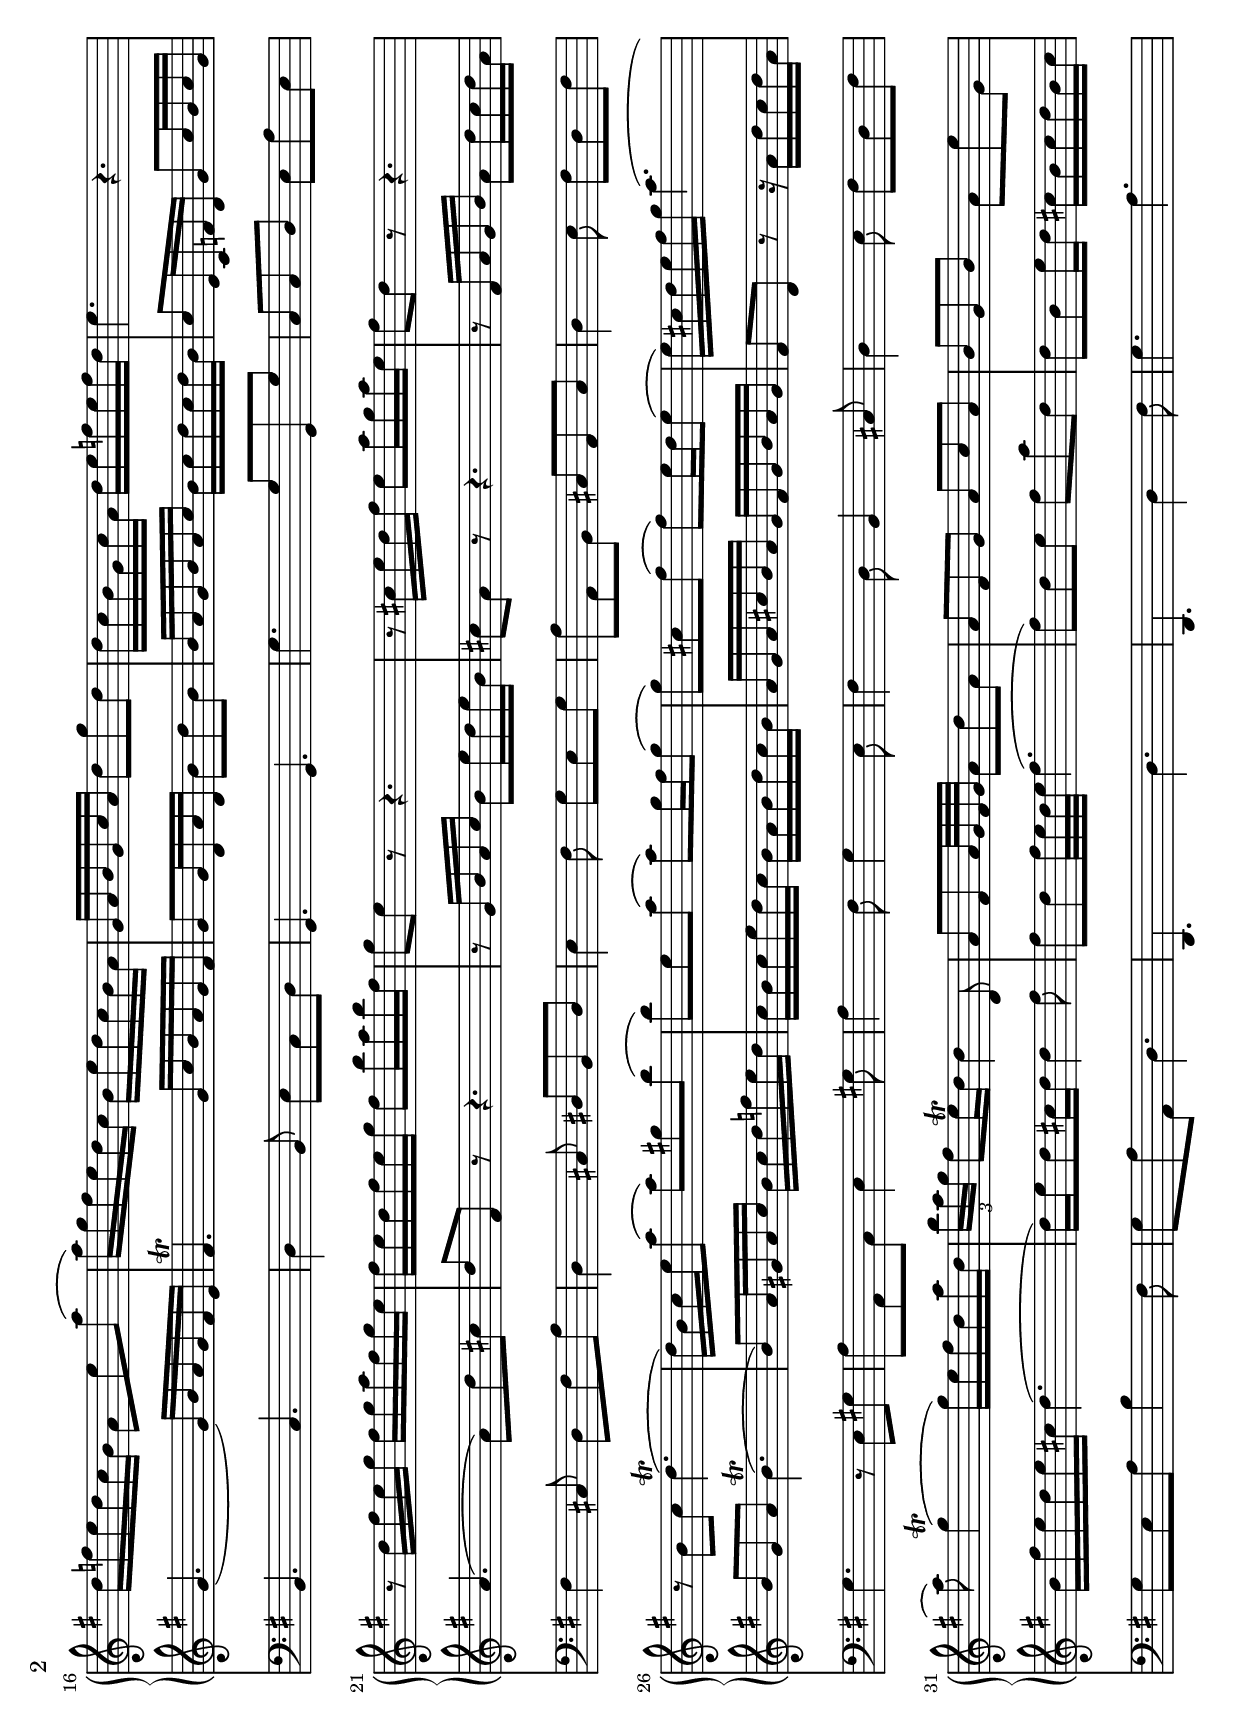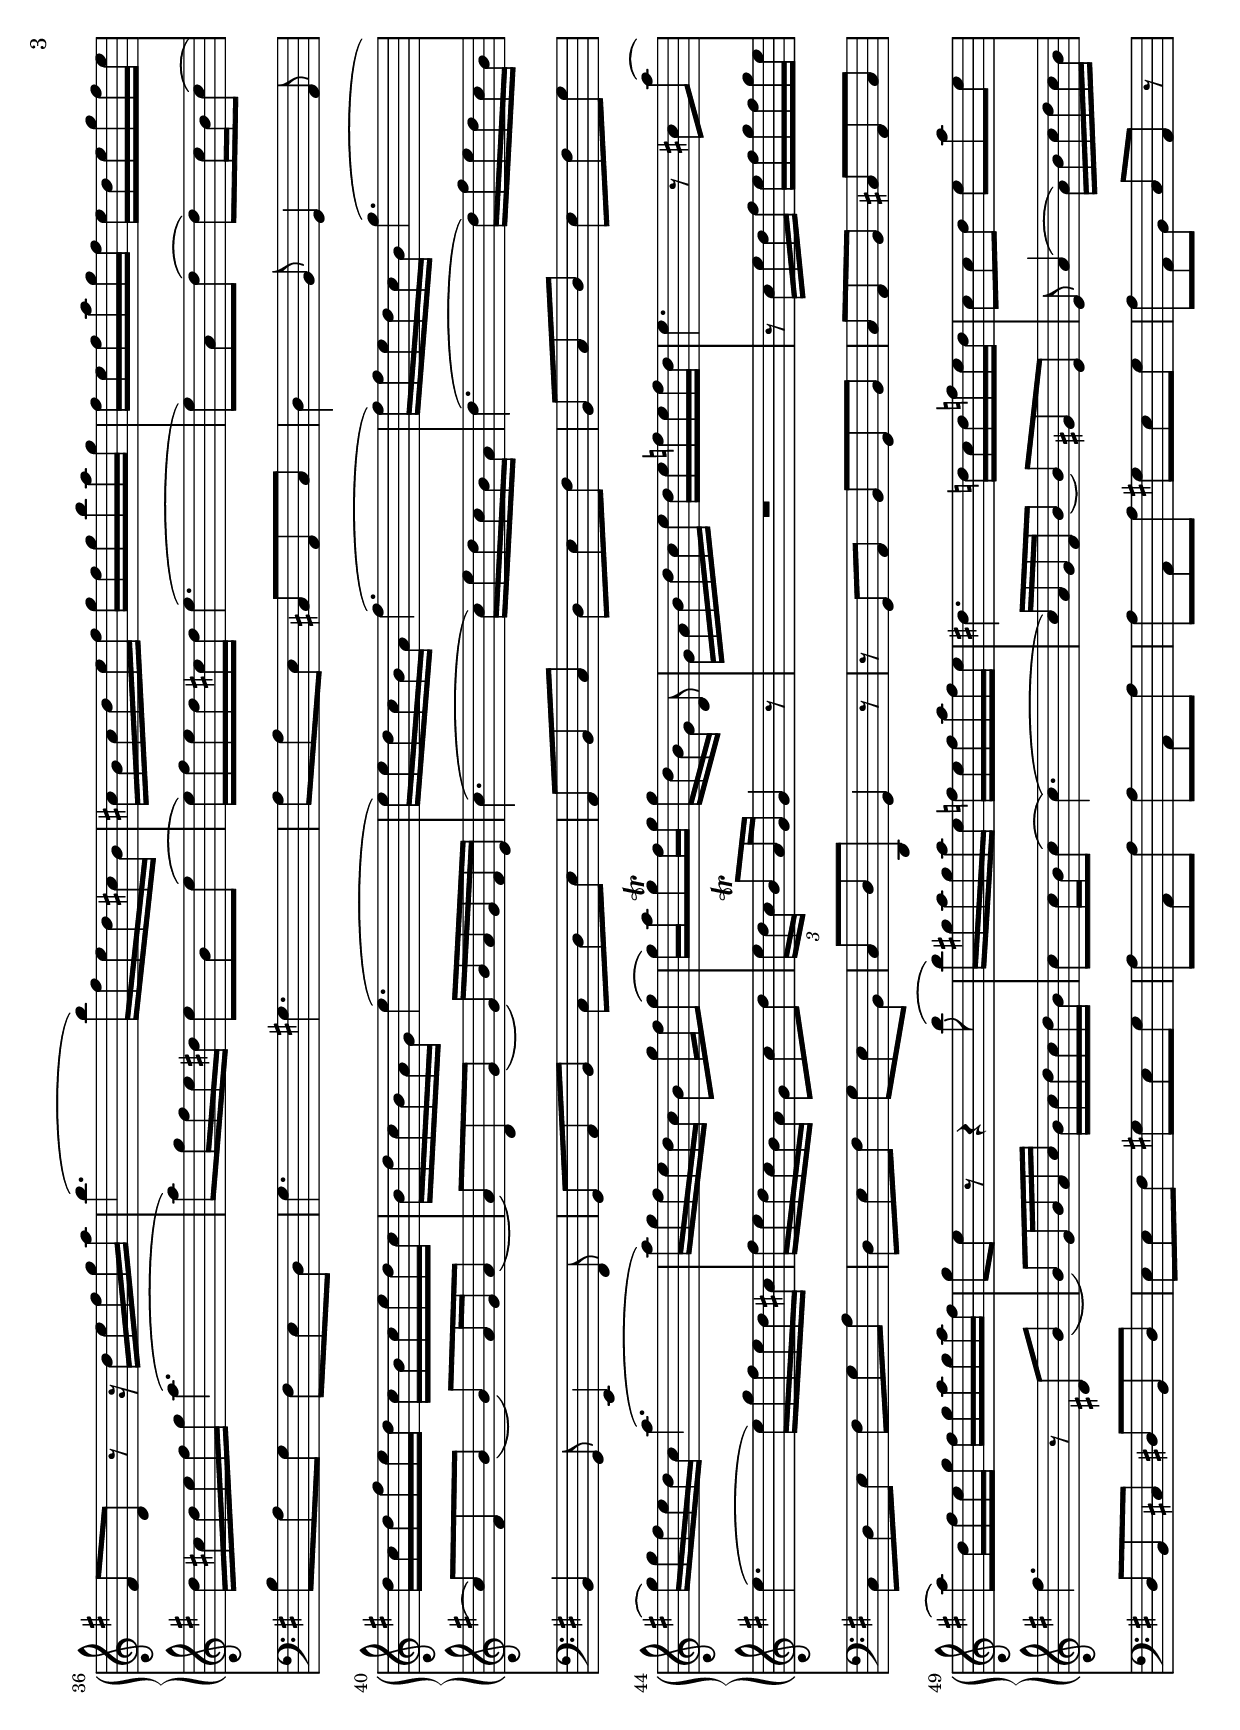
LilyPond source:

\version "2.6.0"

#(set-default-paper-size "a4" 'landscape)

\header {
 title = "Lobt Gott, ihr Christen, allzugleich"
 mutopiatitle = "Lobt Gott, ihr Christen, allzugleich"
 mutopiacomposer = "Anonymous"
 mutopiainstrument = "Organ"
 date = "18th C."
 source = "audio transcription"
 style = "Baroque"
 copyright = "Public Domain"
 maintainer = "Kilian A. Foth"
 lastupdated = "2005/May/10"
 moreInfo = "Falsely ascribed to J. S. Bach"
 
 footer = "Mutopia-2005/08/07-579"
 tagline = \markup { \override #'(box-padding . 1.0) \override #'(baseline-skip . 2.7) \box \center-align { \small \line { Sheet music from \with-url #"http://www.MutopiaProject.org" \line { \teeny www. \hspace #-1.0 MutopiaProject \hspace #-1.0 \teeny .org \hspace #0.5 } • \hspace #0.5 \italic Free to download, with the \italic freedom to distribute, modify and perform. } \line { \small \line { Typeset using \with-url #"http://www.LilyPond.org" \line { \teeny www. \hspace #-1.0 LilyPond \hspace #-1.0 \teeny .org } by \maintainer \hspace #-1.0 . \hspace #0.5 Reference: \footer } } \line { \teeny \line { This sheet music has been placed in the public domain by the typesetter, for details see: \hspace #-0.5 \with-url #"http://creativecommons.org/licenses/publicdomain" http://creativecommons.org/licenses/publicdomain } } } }
}



% Sopran
S = \relative c'' {
  \partial 8 g8|
  d'b d32c b c d8g d|
d b c d f d|
e c e d a'c,|
b a b b g'16fis g b,|
c8a b c fis16 e fis8|
g16fis e fis e d cis b cis d b cis|
d4.(d16)e d b c a|
b8e,e'(e16)fis e cis d b|
gis8 d'4(d16) f e d c b|
c4.(c16)e d c b a|
fis'8g a(a16)d,e fis g8(|
g16)fis e fis g e fis4.\trill|
g8b16g a fis g4.(|
g16)a g fis g e fis g a g a fis|
g4.(g16)e fis g a fis|
d f e d c b a8 e'a(|
a16)g fis e d c b e d c b a|
g a b g c a d8 g d|
d16 c b g c a d e f e f d|
e4. r|
r8d16 fis e g fis g a fis g e|
fis e d fis e g fis8b16a b fis|
g8 e r r4.|
r8cis16e d fis e8 a16 g a e|
fis8 d r r4.|
r8 b c d4.\trill(|
d16)b c e a8(a)gis b(|
b)e,a(a)g16fis g8(|
g)cis,fis(fis)e16d e8(|
e16)cis d e fis g a4.(|
a8)g4\trill(g16)e fis d a'd,|
\times 2/3 {b'16[a g]} fis8 e16\trill d d4 d,8|
a'fis a32g fis g a8d a|
a fis g a c a|
b g b a e'g,|
fis d r r16 d'e fis g a|
b4.(b16)fis e d cis b|
cis b cis d e fis g fis g b a g|
fis e fis a g fis e d e g fis e|
d c d fis e d c b c e d c|
b d c b a g e'4.(|
e16)e d c b a fis'4.(|
fis16) fis e d c b g'4.(|
g16) g fis e d c a'4.(|
a16) g fis e d c b8g'16fis g8(|
g16)a g8\trill fis16g g[d b g] d8|
g16 a b d c e d e f e f d|
e4. r8 cis8a'(|
a8)d,16fis e g fis g a g a fis|
g8 e r r4 b'8(|
b16)gis a gis a e f e f a f e|
dis4. d16c d f e d|
c8c d e a e|
e c d e a16g a e|
f8 d f e b' d,|
c16b c e d f e8 a gis|
a4.(a16) c b a gis fis|
gis4b8a16c b a gis b|
a8 a cis,d16cis d fis e g|
fis8 d r r4fis8(|
fis)b dis,e16dis e g fis a|
g8e r r4.|
r4. r16 d fis g a d,|
b'g e g e d cis4 e8(|
e16)g fis e d cis d e d c b a|
b8 g'16fis g b,b8[a] \times 2/3 {a16 b c}|
c8\trill[b]\times 2/3{d16 e f} f8 \times 2/3{e16[d c]} \times 2/3{b[a g]}|
fis'8 g r16 c, b8c a|
g b16g c a d b e c f d|
e d e c'e,c d c d b'd,b|
c16b c a'c,a b4g8|
d'b d32c b c d8g d|
d b d32c b c d16e f e f d|
e8 c e fis a c,|
b16 g a fis g8r g'16fis g b,|
a8fis16a g b a8d a|
a fis16a g b a8 d c|
b16 a b cis d cis d e fis d e fis|
g4.(g16)a g fis e d|
cis4.(cis16)d e g fis e|
d cis d fis e g fis8 b16 a b fis|
g a g fis g8(g16)e a g fis e|
fis e fis d e fis g4.(|
g16)a g fis g e fis4.|
g8b,16d c e d8g d|
d b16d c e d e f d f d|
e8c e fis a c,|
c(b4) r4\bar"|."

}

% Alt
A = \relative c' {
\partial 8 r8|
R2.*2|

r4.r4d8|
g fis g g b g|
a fis g a c a|
b g b a e'g,|
fis16g fis e fis d e8a,a'(|
a16)b a fis g e fis8b,b'(|
b16)c b a gis fis e8b'e(|
e16)d c b a gis a4.(|
a16)e'd c b a b a g a b cis|
d8c16b c8(c16)b a b c a|
b g d' b c a b c b a b g|
a4.(a16)b c e d c|
b a b d cis e a,8 a d,|
g4.(g16)b a g fis e|
fis4.\trill g16c b a g fis|
g8g16d a'd,b'8d b|
b16a g b a c b c d c d b|
c8e,16c f d g8c16b c g|
a4.(a8)d cis|
d fis,r r4.|
r8g16b a c b8e16d e b|
cis8a r r4.|
r8fis16a g b a8 d16c d a|
b8 g a b4.\trill(|
b8)a16gis a c b c d f e d|
c b c e d c b a b d c b|
a g a cis b a g fis g b a g|
fis8d r r16a' d c d a|
b fis'e d e cis d4.(
d16)e d8cis16d d4fis8|
fis d fis32e d e fis4.(|
fis8)d e fis a d,|
d b e16d cis b cis d b cis|
d cis d e fis g a4.(|
a8)g16fis e dis e8b e(|
e16) fis e d cis d e4.(|
e8)a,d(d)c16b c8(|
c)fis,b(b)a16g a8(|
a)d,g(g16)b a g fis e|
c'4.(c16)e d c b a|
d4.(d16)fis e d c b|
e4.(e16)g fis e d cis|
fis e d c b a g8c d|
\times 2/3{e16[d c]}b8\trill a16g g4r8|
R2.|
r8c16e d fis e fis g fis g e|
fis4. r8dis,b'(|
b8)g16b a c b c d c d b|
c8c16b c8(c4.)(|
c16) a g fis b8(b)gis e|
e a4(a16)b c d c b|
c8 a r r4a8|
a d16 c b a gis fis gis a fis gis|
a4.(a16)b c e d f|
e8d16c b a b4.(|
b16)f' e d e b c e d c b d|
c8cis e a,4a8|
a fis' a, b16 a b d cis e|
d8 dis fis b,8 g b|
b e b cis16 b cis e d fis|
e8a16 g a e fis8 a,d(|
d)b e(e16)b a g a e|
fis b a g fis e fis8 a d(|
d)b16 a b g g8fis \times 2/3{fis16[g a]}|
a8\trill [g]  \times 2/3{b16[c d]}d8 \times 2/3{c16[b a]}\times 2/3{g[fis e]}|
d4r16g g8a fis|
g g16 b a c b g c a d b|
c b c e c a b a b d b g|
a g a c a fis g4r8|
b g16 d a'd,b'a b g c a|
b8 g16 d a'd,b'c d c d b|
c d e d c b a g fis g a fis|
g b c a b8r b16a b g|
fis8d16fis e g fis g fis d e fis|
fis8d16fis e g fis g fis d e fis|
g4.fis16 g a fis g a|
d,8d'16c d b e,8 fis g(|
g16)a g fis e d e8a16b cis8|
fis,b4a8fis fis'(|
fis)e16d e8 a,4.(|
a8)d c b16 c b a b g|
a4.(a16)e'd c d a|
b8g16b a c b a b c b a|
b8g16b a c b c d c d b|
c d e d c b a g fis g a fis|
fis8(g4)r4
}

% Baß
B = \relative c' {
r8|
g4.fis|
g b,|
c fis,|
g g'|
fis d|
g a|
d,a|
e b'|
e gis,|
a8a'e c a c|
d e fis g fis e|
d4.d,|
g r4g8|
d'd,d'd4d8|e4.d4c8|
b4.c4.|
d4b8 e c d|
g,4.g|
g'g8g,g'|
c,c d e a e|
fis4 cis8d fis a|
d,4cis8dis b dis|
e4fis8g e g|
a a,b cis a cis|
d4e8 fis d fis|
g4.r8e gis|
a a,c e4gis8|
a4fis8g4e8|
fis4d8b4cis8|
d4e8fis d fis|
g e a b4fis8|
g a a,d4.|
d,d'|
d,d'4fis8|
g4.a|
b8 a g fis e d|
g4.gis|
a8 a e cis a cis|
d4b8g4a8|
b4g8e4fis8|
g a b c d e|
a,b c d e fis|
b,c d e fis g|
c,d e fis g a|
d,e fis g e b|
c d d,g4r8|
r8g a b g b|
c a b cis a cis|
d b cis dis b dis|
e e fis gis e gis|
a a,a'a a,a'|
a a,a'gis e gis|
a a,b c a r|
r a b c a c|
d4.(d8)c b|
a a b c a c|
c a c d dis b|
e4gis8a d,e|
a,a'g fis4cis8|
d4fis8g4ais,8|
b4a8g4dis'8|
e4g8a4b8|
cis a cis d4fis,8|
g4gis8a a,cis|
d g, a d,d16e fis8|
g4g8d'4d8|
g,4g'8c,4cis8|
d e r16e d8c d|
g g,d'g,4.|
g g|
g g|
R2.|
R|
R|
r4.g|
d'd|
d d|
e d4c8|
b4.r|
r a|
b4cis8d4.|
d cis|
d2.(|
d)|
g,(|
g)(|
g)(|
g4.)r4
}

\score { << 
  \time 6/8
  \new PianoStaff <<
    \new Staff { \key g\major \S }
    \new Staff { \key g\major \A }
  >>
  \new Staff { \key g\major \clef bass \B }
>> 

\layout { }
\midi { \tempo 8 = 136 }

}
